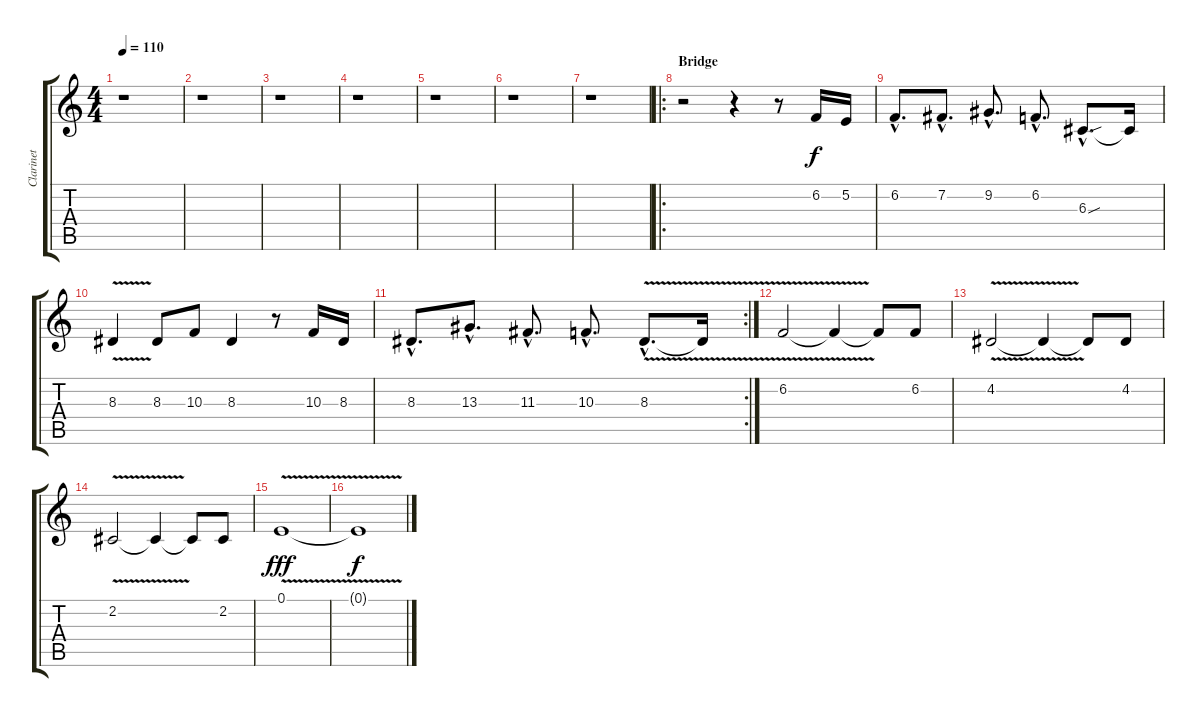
\track ("Clarinet" "Clarinet") {instrument clarinet}
\staff {score tabs}
\tuning (E4 B3 G3 D3 A2 E2) {hide}
\ts (4 4)
\tempo 110
\clef g2
\ks c
r.1{dy f} |
r.1 |
r.1 |
r.1 |
r.1 |
r.1 |
r.1 |
\ro
\section ("" "Bridge")
r.2 r.4 r.8 6.2.16 5.2.16 |
6.2{hac}.8{d} 7.2{hac}.8{d} 9.2{hac}.8{d} 6.2{hac}.8{d} 6.3{sou hac}.8{d} 6.3{t}.16 |
8.3{v}.4 8.3.8 10.3.8 8.3.4 r.8 10.3.16 8.3.16 |
\rc 2
8.3{hac}.8{d} 13.3{hac}.8{d} 11.3{hac}.8{d} 10.3{hac}.8{d} 8.3{v hac}.8{d} 8.3{t}.16 |
6.2{v}.2 6.2{t}.4 6.2{t}.8 6.2.8 |
4.2{v}.2 4.2{t}.4 4.2{t}.8 4.2.8 |
2.2{v}.2 2.2{t}.4 2.2{t}.8 2.2.8 |
0.1{v}.1{dy fff volume 0} |
0.1{t}.1{dy f}
